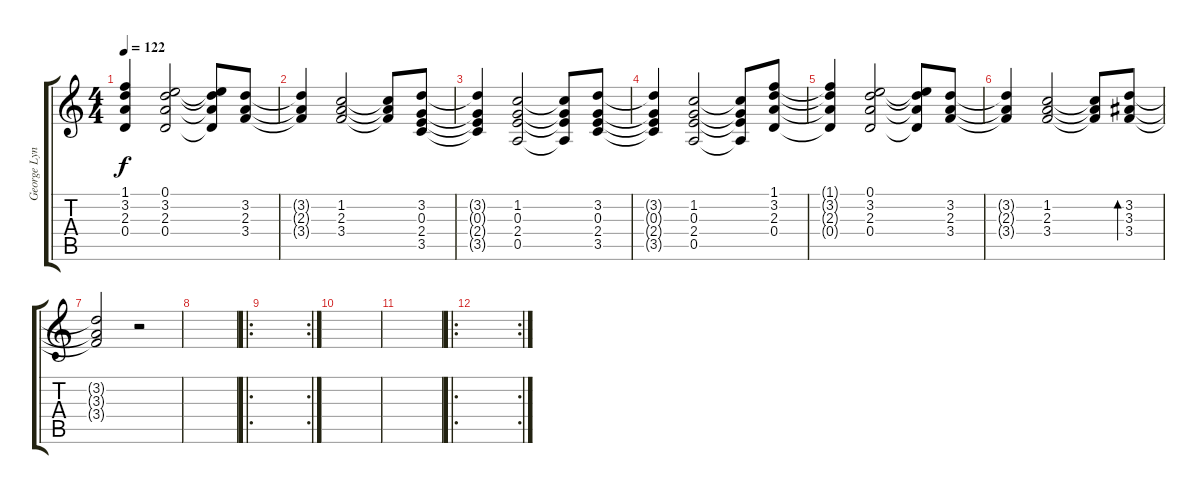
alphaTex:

\track ("George Lynch Acoustic" "George Lyn") {instrument acousticguitarsteel}
\staff {score tabs}
\tuning (E4 B3 G3 D3 A2 E2) {hide}
\ts (4 4)
\tempo 122
\clef g2
\ks c
(1.1{t} 3.2{t} 2.3{t} 0.4{t}).4{dy f} (0.1 3.2 2.3 0.4).2 (0.1{t} 3.2{t} 2.3{t} 0.4{t}).8 (3.2 2.3 3.4).8 |
(3.2{t} 2.3{t} 3.4{t}).4 (1.2 2.3 3.4).2 (1.2{t} 2.3{t} 3.4{t}).8 (3.2 0.3 2.4 3.5).8 |
(3.2{t} 0.3{t} 2.4{t} 3.5{t}).4 (1.2 0.3 2.4 0.5).2 (1.2{t} 0.3{t} 2.4{t} 0.5{t}).8 (3.2 0.3 2.4 3.5).8 |
(3.2{t} 0.3{t} 2.4{t} 3.5{t}).4 (1.2 0.3 2.4 0.5).2 (1.2{t} 0.3{t} 2.4{t} 0.5{t}).8 (1.1 3.2 2.3 0.4).8 |
(1.1{t} 3.2{t} 2.3{t} 0.4{t}).4 (0.1 3.2 2.3 0.4).2 (0.1{t} 3.2{t} 2.3{t} 0.4{t}).8 (3.2 2.3 3.4).8 |
(3.2{t} 2.3{t} 3.4{t}).4 (1.2 2.3 3.4).2 (1.2{t} 2.3{t} 3.4{t}).8 (3.2 3.3 3.4).8{bd 240} |
(3.2{t} 3.3{t} 3.4{t}).2 r.2 |
|
\ro
\rc 2
|
|
|
\ro
\rc 2
